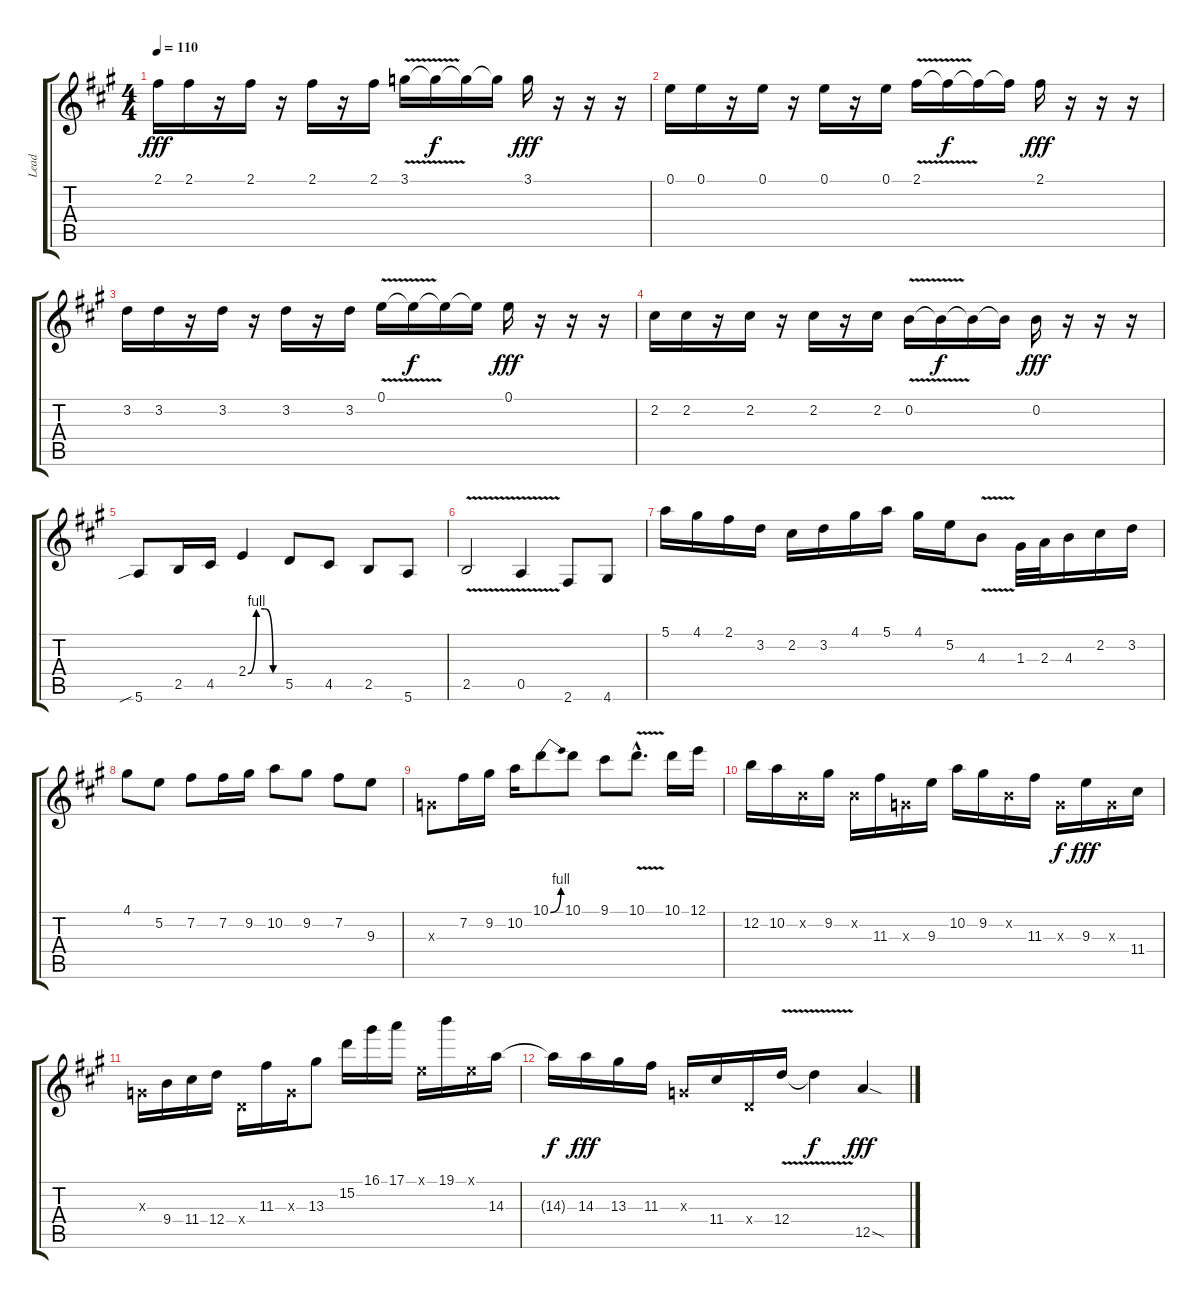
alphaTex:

\track ("Lead" "Lead") {instrument distortionguitar}
\staff {score tabs}
\tuning (E4 B3 G3 D3 A2 E2) {hide}
\ts (4 4)
\tempo 110
\clef g2
\ks a
2.1.16{dy fff} 2.1.16 r.16 2.1.16 r.16 2.1.16 r.16 2.1.16 3.1{v}.16 3.1{t}.16{dy f} 3.1{t}.16 3.1{t}.16 3.1.16{dy fff} r.16 r.16 r.16 |
0.1.16 0.1.16 r.16 0.1.16 r.16 0.1.16 r.16 0.1.16 2.1{v}.16 2.1{t}.16{dy f} 2.1{t}.16 2.1{t}.16 2.1.16{dy fff} r.16 r.16 r.16 |
3.2.16 3.2.16 r.16 3.2.16 r.16 3.2.16 r.16 3.2.16 0.1{v}.16 0.1{t}.16{dy f} 0.1{t}.16 0.1{t}.16 0.1.16{dy fff} r.16 r.16 r.16 |
2.2.16 2.2.16 r.16 2.2.16 r.16 2.2.16 r.16 2.2.16 0.2{v}.16 0.2{t}.16{dy f} 0.2{t}.16 0.2{t}.16 0.2.16{dy fff} r.16 r.16 r.16 |
5.6{sib}.8 2.5.16 4.5.16 2.4{be (custom 0 0 15 4 30 4 45 0 60 0)}.4 5.5.8 4.5.8 2.5.8 5.6.8 |
2.5{v}.2 0.5{v}.4 2.6.8 4.6.8 |
5.1.16 4.1.16 2.1.16 3.2.16 2.2.16 3.2.16 4.1.16 5.1.16 4.1.16 5.2.16 4.3{v}.8 1.3.32 2.3.32 4.3.16 2.2.16 3.2.16 |
4.1.8 5.2.8 7.2.8 7.2.16 9.2.16 10.2.8 9.2.8 7.2.8 9.3.8 |
0.3{x}.8 7.2.16 9.2.16 10.2.16 10.1{be (bend 0 0 60 4)}.8 10.1.8 9.1.8 10.1{v hac}.8{d} 10.1.16 12.1.16 |
12.2.16 10.2.16 0.2{x}.16 9.2.16 0.2{x}.16 11.3.16 0.3{x}.16 9.3.16 10.2.16 9.2.16 0.2{x}.16 11.3.16 0.3{x}.16{dy f} 9.3.16{dy fff} 0.3{x}.16 11.4.16 |
0.3{x}.16 9.4.16 11.4.16 12.4.16 0.4{x}.16 11.3.16 0.3{x}.16 13.3.8 15.2.16 16.1.16 17.1.16 0.1{x}.16 19.1.16 0.1{x}.16 14.3.16 |
14.3{t}.16{dy f} 14.3.16{dy fff} 13.3.16 11.3.16 0.3{x}.16 11.4.16 0.4{x}.16 12.4{v}.16 12.4{t}.4{dy f} 12.5{sod}.4{dy fff}
